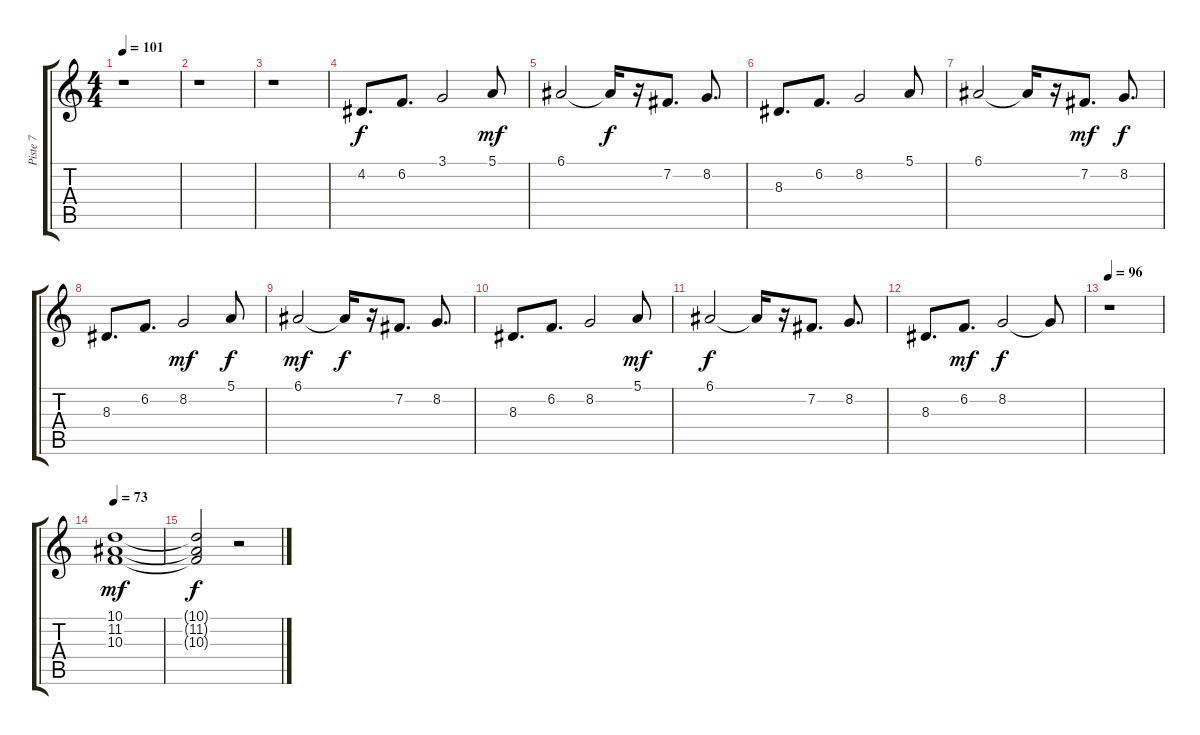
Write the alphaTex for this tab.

\track ("Piste 7" "Piste 7") {instrument stringensemble1}
\staff {score tabs}
\tuning (E4 B3 G3 D3 A2 E2) {hide}
\ts (4 4)
\tempo 101
\clef g2
\ks c
r.1{dy f} |
r.1 |
r.1 |
4.2.8{d} 6.2.8{d} 3.1.2 5.1.8{dy mf} |
6.1.2 6.1{t}.16{dy f} r.16 7.2.8{d} 8.2.8{d} |
8.3.8{d} 6.2.8{d} 8.2.2 5.1.8 |
6.1.2 6.1{t}.16 r.16 7.2.8{d dy mf} 8.2.8{d dy f} |
8.3.8{d} 6.2.8{d} 8.2.2{dy mf} 5.1.8{dy f} |
6.1.2{dy mf} 6.1{t}.16{dy f} r.16 7.2.8{d} 8.2.8{d} |
8.3.8{d} 6.2.8{d} 8.2.2 5.1.8{dy mf} |
6.1.2{dy f} 6.1{t}.16 r.16 7.2.8{d} 8.2.8{d} |
8.3.8{d} 6.2.8{d dy mf} 8.2.2{dy f} 8.2{t}.8 |
\tempo 96
r.1 |
\tempo 73
(10.1 11.2 10.3).1{dy mf} |
(10.1{t} 11.2{t} 10.3{t}).2{dy f} r.2
